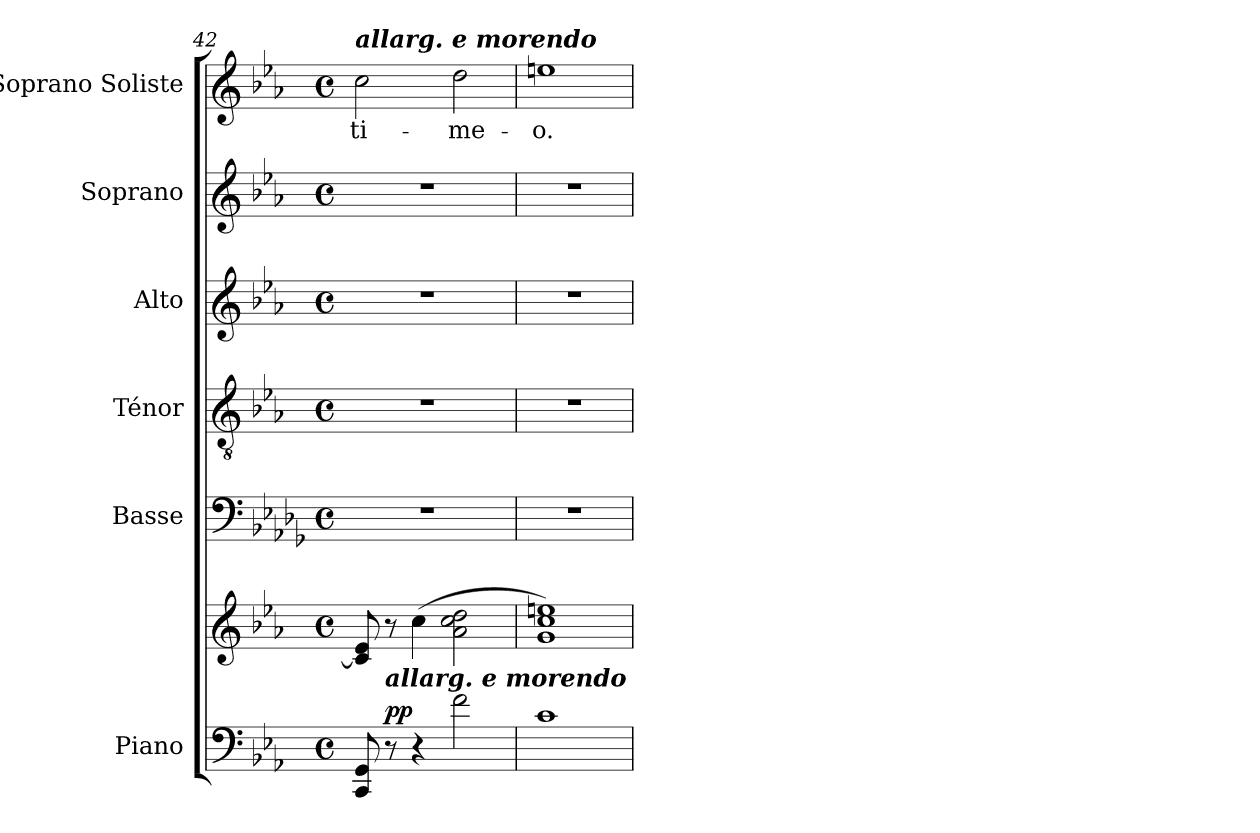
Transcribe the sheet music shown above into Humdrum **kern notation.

**kern	**kern	**dynam	**kern	**kern	**kern	**kern	**kern	**text
*part6	*part6	*part6	*part5	*part4	*part3	*part2	*part1	*part1
*staff7	*staff6	*staff6/7	*staff5	*staff4	*staff3	*staff2	*staff1	*staff1
*I"Piano	*	*	*I"Basse	*I"Ténor	*I"Alto	*I"Soprano	*I"Soprano Soliste	*
*I'Pno.	*	*	*I'B.	*I'T.	*I'A.	*I'S.	*	*
*clefF4	*clefG2	*	*clefF4	*clefGv2	*clefG2	*clefG2	*clefG2	*
*	*	*	*ITrd8c14	*	*	*	*	*
*k[b-e-a-]	*k[b-e-a-]	*	*k[b-e-a-d-g-]	*k[b-e-a-]	*k[b-e-a-]	*k[b-e-a-]	*k[b-e-a-]	*
*M4/4	*M4/4	*	*M4/4	*M4/4	*M4/4	*M4/4	*M4/4	*
*met(c)	*met(c)	*	*met(c)	*met(c)	*met(c)	*met(c)	*met(c)	*
=42	=42	=42	=42	=42	=42	=42	=42	=42
!	!	!	!	!	!	!	!LO:TX:a:Bi:t=allarg.  e  morendo	!
8CC/ 8GG/	8c/] 8e-/	.	1r	1r	1r	1r	2cc\	ti-
!LO:TX:a:Bi:t=allarg.  e  morendo	!	!	!	!	!	!	!	!
!	!	!LO:DY:a=2	!	!	!	!	!	!
8r	8r	pp	.	.	.	.	.	.
4r	(4cc\	.	.	.	.	.	.	.
2f\	2a-\ 2cc\ 2dd\	.	.	.	.	.	2dd\	-me-
=43	=43	=43	=43	=43	=43	=43	=43	=43
1c	1g 1cc 1een)	.	1r	1r	1r	1r	1een	-o.
=	=	=	=	=	=	=	=	=
*-	*-	*-	*-	*-	*-	*-	*-	*-
